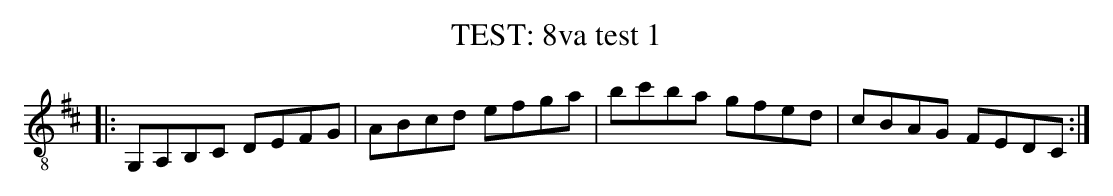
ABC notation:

X:1
T: TEST: 8va test 1
K: D treble-8
|: G,A,B,C DEFG | ABcd efga | bc'ba gfed | cBAG FEDC :|
